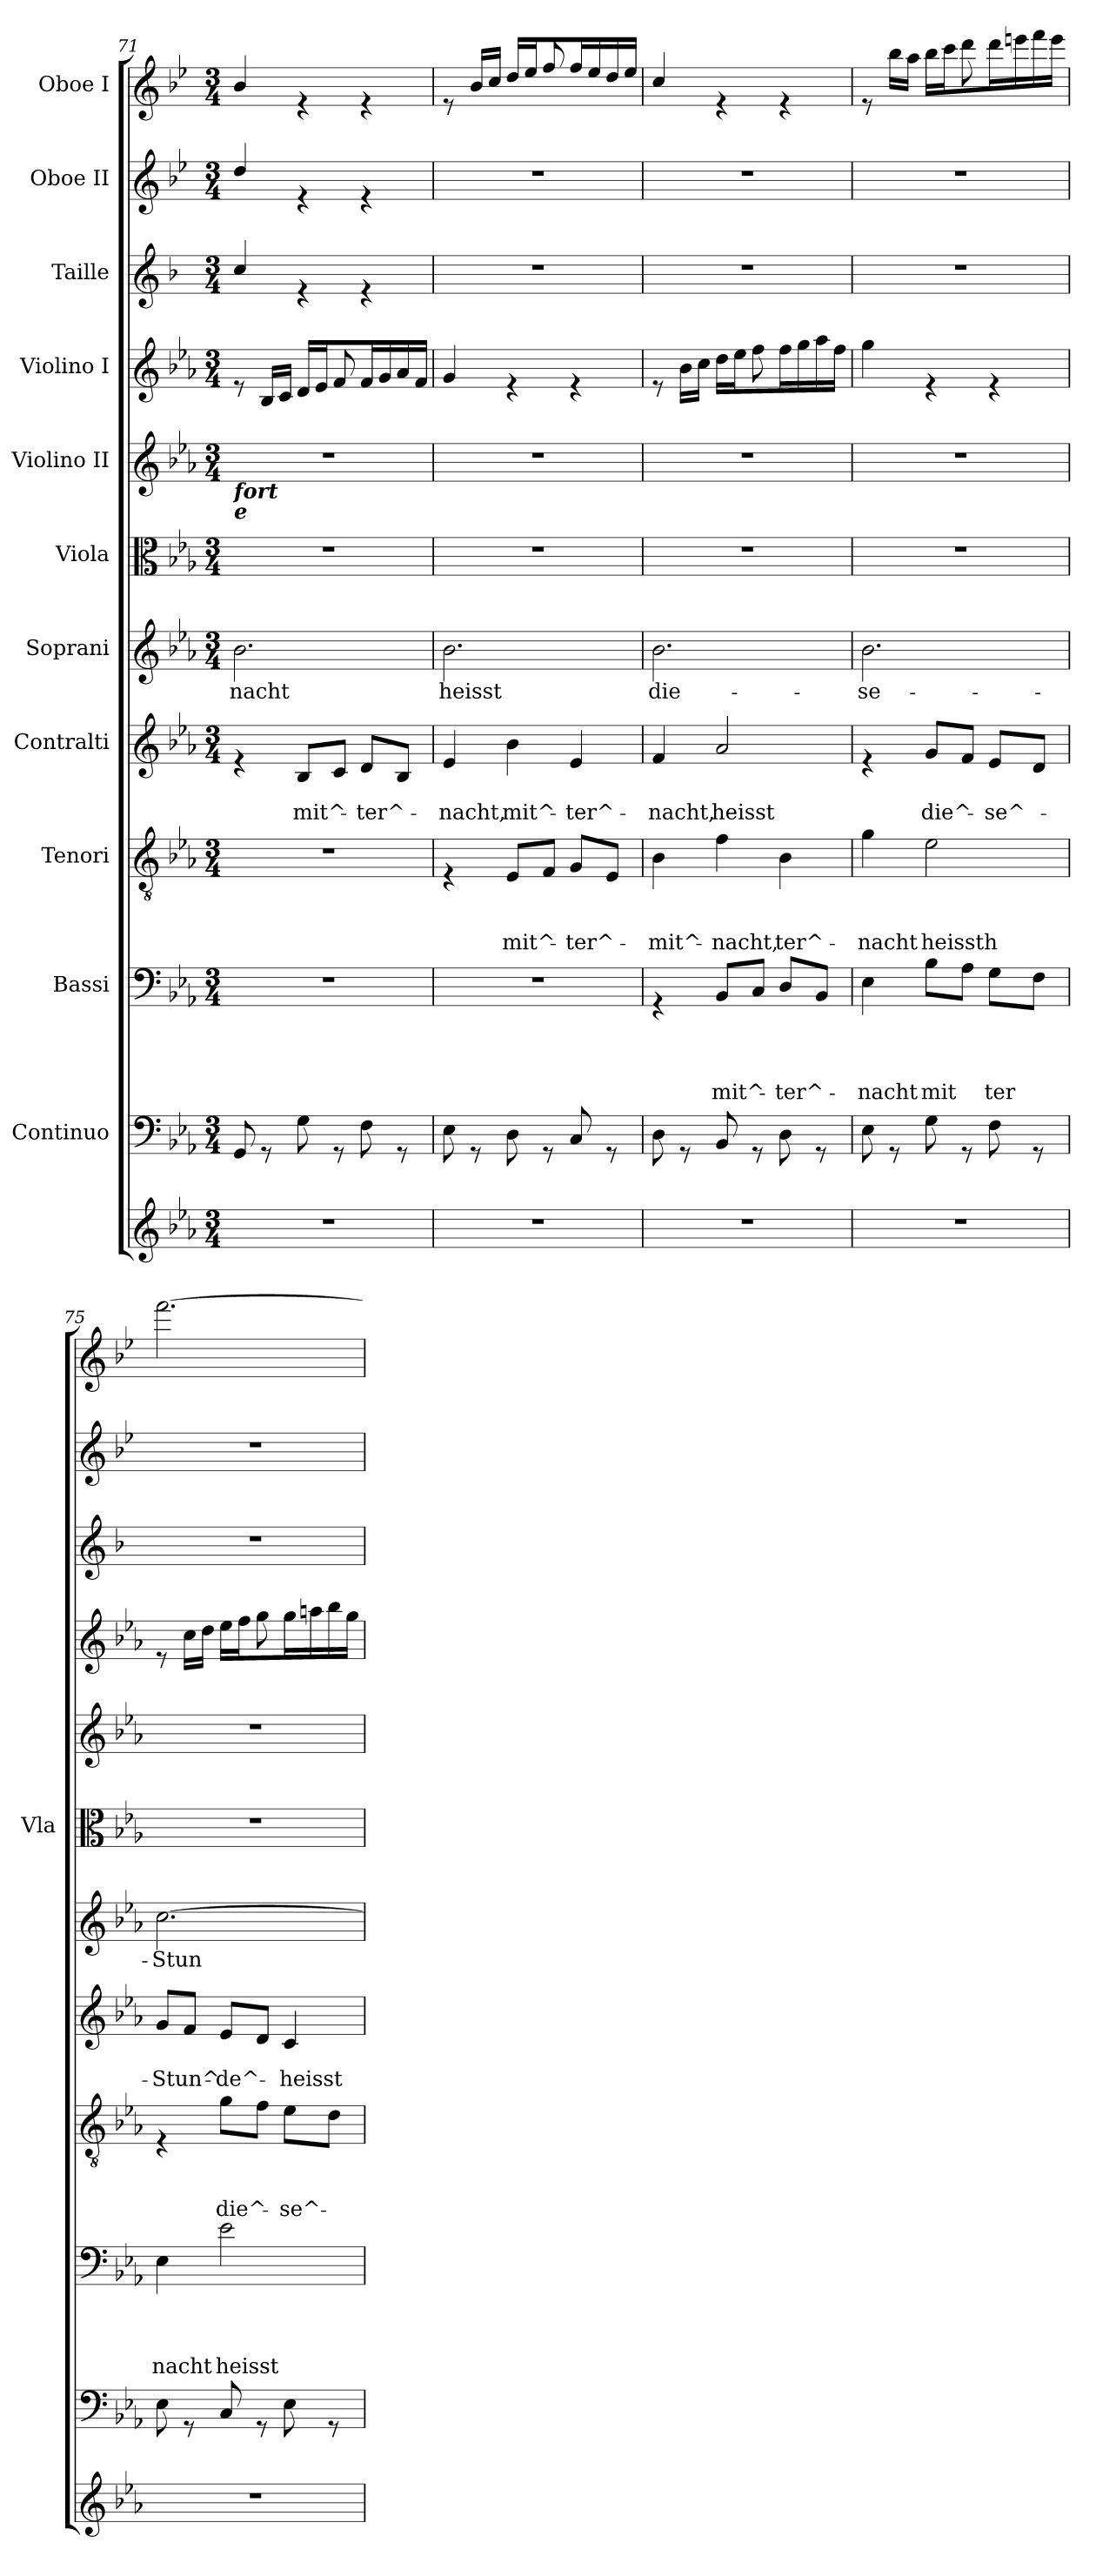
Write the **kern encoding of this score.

**kern	**kern	**kern	**text	**text	**text	**text	**kern	**text	**text	**text	**kern	**text	**text	**kern	**text	**kern	**kern	**kern	**kern	**kern	**kern
*part12	*part11	*part10	*part10	*part10	*part10	*part10	*part9	*part9	*part9	*part9	*part8	*part8	*part8	*part7	*part7	*part6	*part5	*part4	*part3	*part2	*part1
*staff12	*staff11	*staff10	*staff10	*staff10	*staff10	*staff10	*staff9	*staff9	*staff9	*staff9	*staff8	*staff8	*staff8	*staff7	*staff7	*staff6	*staff5	*staff4	*staff3	*staff2	*staff1
*	*I"Continuo	*I"Bassi	*	*	*	*	*I"Tenori	*	*	*	*I"Contralti	*	*	*I"Soprani	*	*I"Viola	*I"Violino II	*I"Violino I	*I"Taille	*I"Oboe II	*I"Oboe I
*	*	*	*	*	*	*	*	*	*	*	*	*	*	*	*	*I'Vla	*	*	*	*	*
*clefG2	*clefF4	*clefF4	*	*	*	*	*clefGv2	*	*	*	*clefG2	*	*	*clefG2	*	*clefC3	*clefG2	*clefG2	*clefG2	*clefG2	*clefG2
*	*	*	*	*	*	*	*	*	*	*	*	*	*	*	*	*	*	*	*ITrd4c7	*ITrd4c7	*ITrd4c7
*k[b-e-a-]	*k[b-e-a-]	*k[b-e-a-]	*	*	*	*	*k[b-e-a-]	*	*	*	*k[b-e-a-]	*	*	*k[b-e-a-]	*	*k[b-e-a-]	*k[b-e-a-]	*k[b-e-a-]	*k[b-e-]	*k[b-e-a-]	*k[b-e-a-]
*E-:	*E-:	*E-:	*	*	*	*	*E-:	*	*	*	*E-:	*	*	*E-:	*	*E-:	*E-:	*E-:	*B-:	*E-:	*E-:
*M3/4	*M3/4	*M3/4	*	*	*	*	*M3/4	*	*	*	*M3/4	*	*	*M3/4	*	*M3/4	*M3/4	*M3/4	*M3/4	*M3/4	*M3/4
=71	=71	=71	=71	=71	=71	=71	=71	=71	=71	=71	=71	=71	=71	=71	=71	=71	=71	=71	=71	=71	=71
!	!	!	!	!	!	!	!	!	!	!	!	!	!	!	!	!	!LO:TX:b:Bi:t=fort\ne	!	!	!	!
!	!	!	!	!	!	!	!	!	!	!	!	!	!	!	!LO:LY:b	!	!	!	!	!	!
*	*	*	*	*	*	*	*	*	*	*	*	*	*	*	*	*	*	*^	*	*	*
2.r	8GG/	2.r	.	.	.	.	2.r	.	.	.	4re	.	.	2.b-\	-nacht	2.r	2.r	8re	4.ryy	4f/	4g/	4e-/
.	8rGG	.	.	.	.	.	.	.	.	.	.	.	.	.	.	.	.	16B-/LL	.	.	.	.
.	.	.	.	.	.	.	.	.	.	.	.	.	.	.	.	.	.	16c/JJ	.	.	.	.
!	!	!	!	!	!	!	!	!	!	!	!	!	!LO:LY:b	!	!	!	!	!	!	!	!	!
.	8G\	.	.	.	.	.	.	.	.	.	8B-/L	.	mit^-	.	.	.	.	16d/LL	.	4re	4re	4re
.	.	.	.	.	.	.	.	.	.	.	.	.	.	.	.	.	.	16e-/	.	.	.	.
.	8rGG	.	.	.	.	.	.	.	.	.	8c/J	.	.	.	.	.	.	8ryy	8f/	.	.	.
!	!	!	!	!	!	!	!	!	!	!	!	!	!LO:LY:b	!	!	!	!	!	!	!	!	!
.	8F\	.	.	.	.	.	.	.	.	.	8d/L	.	-ter^-	.	.	.	.	16f/	4ryy	4re	4re	4re
.	.	.	.	.	.	.	.	.	.	.	.	.	.	.	.	.	.	16g/	.	.	.	.
.	8rGG	.	.	.	.	.	.	.	.	.	8B-/J	.	.	.	.	.	.	16a-/	.	.	.	.
.	.	.	.	.	.	.	.	.	.	.	.	.	.	.	.	.	.	16f/JJ	.	.	.	.
*	*	*	*	*	*	*	*	*	*	*	*	*	*	*	*	*	*	*v	*v	*	*	*
=72	=72	=72	=72	=72	=72	=72	=72	=72	=72	=72	=72	=72	=72	=72	=72	=72	=72	=72	=72	=72	=72
!	!	!	!	!	!	!	!	!	!	!	!	!	!	!	!	!	!	!	!	!	!LO:TX:b:Bi:t=fort\ne
!	!	!	!	!	!	!	!	!	!	!	!	!	!LO:LY:b	!	!LO:LY:b	!	!	!	!	!	!
*	*	*	*	*	*	*	*	*	*	*	*	*	*	*	*	*	*	*	*	*	*^
2.r	8E-\	2.r	.	.	.	.	4rE	.	.	.	4e-/	.	-nacht,	2.b-\	heisst	2.r	2.r	4g/	2.r	2.r	8re	4.ryy
.	8rGG	.	.	.	.	.	.	.	.	.	.	.	.	.	.	.	.	.	.	.	16e-/LL	.
.	.	.	.	.	.	.	.	.	.	.	.	.	.	.	.	.	.	.	.	.	16f/JJ	.
!	!	!	!	!	!	!	!	!	!	!LO:LY:b	!	!	!LO:LY:b	!	!	!	!	!	!	!	!	!
.	8D\	.	.	.	.	.	8E-/L	.	.	mit^-	4b-\	.	mit^-	.	.	.	.	4re	.	.	16g/LL	.
.	.	.	.	.	.	.	.	.	.	.	.	.	.	.	.	.	.	.	.	.	16a-/	.
.	8rGG	.	.	.	.	.	8F/J	.	.	.	.	.	.	.	.	.	.	.	.	.	8ryy	8b-/
!	!	!	!	!	!	!	!	!	!	!LO:LY:b	!	!	!LO:LY:b	!	!	!	!	!	!	!	!	!
.	8C/	.	.	.	.	.	8G/L	.	.	-ter^-	4e-/	.	-ter^-	.	.	.	.	4re	.	.	16b-/	4ryy
.	.	.	.	.	.	.	.	.	.	.	.	.	.	.	.	.	.	.	.	.	16a-/	.
.	8rGG	.	.	.	.	.	8E-/J	.	.	.	.	.	.	.	.	.	.	.	.	.	16g/	.
.	.	.	.	.	.	.	.	.	.	.	.	.	.	.	.	.	.	.	.	.	16a-/JJ	.
*	*	*	*	*	*	*	*	*	*	*	*	*	*	*	*	*	*	*	*	*	*v	*v
!!LO:PB:g=z
=73	=73	=73	=73	=73	=73	=73	=73	=73	=73	=73	=73	=73	=73	=73	=73	=73	=73	=73	=73	=73	=73
!	!	!	!	!	!	!	!	!	!	!LO:LY:b	!	!	!LO:LY:b	!	!LO:LY:b	!	!	!	!	!	!
*	*	*	*	*	*	*	*	*	*	*	*	*	*	*	*	*	*	*^	*	*	*
2.r	8D\	4rGG	.	.	.	.	4B-\	.	.	-mit^-	4f/	.	-nacht,	2.b-\	die-	2.r	2.r	8re	4.ryy	2.r	2.r	4f/
.	8rGG	.	.	.	.	.	.	.	.	.	.	.	.	.	.	.	.	16b-\LL	.	.	.	.
.	.	.	.	.	.	.	.	.	.	.	.	.	.	.	.	.	.	16cc\JJ	.	.	.	.
!	!	!	!	!	!	!LO:LY:b	!	!	!	!LO:LY:b	!	!	!LO:LY:b	!	!	!	!	!	!	!	!	!
.	8BB-/	8BB-/L	.	.	.	mit^-	4f\	.	.	-nacht,	2a-/	.	heisst	.	.	.	.	16dd\LL	.	.	.	4re
.	.	.	.	.	.	.	.	.	.	.	.	.	.	.	.	.	.	16ee-\	.	.	.	.
.	8rGG	8C/J	.	.	.	.	.	.	.	.	.	.	.	.	.	.	.	8ryy	8ff\	.	.	.
!	!	!	!	!	!	!LO:LY:b	!	!	!	!LO:LY:b	!	!	!	!	!	!	!	!	!	!	!	!
.	8D\	8D/L	.	.	.	-ter^-	4B-\	.	.	ter^-	.	.	.	.	.	.	.	16ff\	4ryy	.	.	4re
.	.	.	.	.	.	.	.	.	.	.	.	.	.	.	.	.	.	16gg\	.	.	.	.
.	8rGG	8BB-/J	.	.	.	.	.	.	.	.	.	.	.	.	.	.	.	16aa-\	.	.	.	.
.	.	.	.	.	.	.	.	.	.	.	.	.	.	.	.	.	.	16ff\JJ	.	.	.	.
*	*	*	*	*	*	*	*	*	*	*	*	*	*	*	*	*	*	*v	*v	*	*	*
=74	=74	=74	=74	=74	=74	=74	=74	=74	=74	=74	=74	=74	=74	=74	=74	=74	=74	=74	=74	=74	=74
!	!	!	!	!	!	!LO:LY:b	!	!	!	!LO:LY:b	!	!	!	!	!LO:LY:b	!	!	!	!	!	!
*	*	*	*	*	*	*	*	*	*	*	*	*	*	*	*	*	*	*	*	*	*^
2.r	8E-\	4E-\	.	.	.	-nacht	4g\	.	.	-nacht	4re	.	.	2.b-\	-se-	2.r	2.r	4gg\	2.r	2.r	8re	4.ryy
.	8rGG	.	.	.	.	.	.	.	.	.	.	.	.	.	.	.	.	.	.	.	16ee-\LL	.
.	.	.	.	.	.	.	.	.	.	.	.	.	.	.	.	.	.	.	.	.	16dd\JJ	.
!	!	!	!	!	!	!LO:LY:b	!	!	!	!LO:LY:b	!	!	!LO:LY:b	!	!	!	!	!	!	!	!	!
.	8G\	8B-\L	.	.	.	mit	2e-\	.	.	heissth	8g/L	.	die^-	.	.	.	.	4re	.	.	16ee-\LL	.
.	.	.	.	.	.	.	.	.	.	.	.	.	.	.	.	.	.	.	.	.	16ff\	.
.	8rGG	8A-\J	.	.	.	.	.	.	.	.	8f/J	.	.	.	.	.	.	.	.	.	8ryy	8gg\
!	!	!	!	!	!	!LO:LY:b	!	!	!	!	!	!	!LO:LY:b	!	!	!	!	!	!	!	!	!
.	8F\	8G\L	.	.	.	ter	.	.	.	.	8e-/L	.	-se^-	.	.	.	.	4re	.	.	16gg\	4ryy
.	.	.	.	.	.	.	.	.	.	.	.	.	.	.	.	.	.	.	.	.	16aan\	.
!	!	!	!	!	!	!LO:LY:b	!	!	!	!	!	!	!	!	!	!	!	!	!	!	!	!
.	8rGG	8F\J	.	.	.	.	.	.	.	.	8d/J	.	.	.	.	.	.	.	.	.	16bb-\	.
.	.	.	.	.	.	.	.	.	.	.	.	.	.	.	.	.	.	.	.	.	16aa\JJ	.
*	*	*	*	*	*	*	*	*	*	*	*	*	*	*	*	*	*	*	*	*	*v	*v
=75	=75	=75	=75	=75	=75	=75	=75	=75	=75	=75	=75	=75	=75	=75	=75	=75	=75	=75	=75	=75	=75
!	!	!	!	!	!	!LO:LY:b	!	!	!	!	!	!	!LO:LY:b	!	!LO:LY:b	!	!	!	!	!	!
*	*	*	*	*	*	*	*	*	*	*	*	*	*	*	*	*	*	*^	*	*	*
2.r	8E-\	4E-\	.	.	.	nacht	4rE	.	.	.	8g/L	.	-Stun^-	[>2.cc\	-Stun-	2.r	2.r	8re	4.ryy	2.r	2.r	[2.bb-\
.	8rGG	.	.	.	.	.	.	.	.	.	8f/J	.	.	.	.	.	.	16cc\LL	.	.	.	.
.	.	.	.	.	.	.	.	.	.	.	.	.	.	.	.	.	.	16dd\JJ	.	.	.	.
!	!	!	!	!	!	!LO:LY:b	!	!	!	!LO:LY:b	!	!	!LO:LY:b	!	!	!	!	!	!	!	!	!
.	8C/	2e-\	.	.	.	heisst	8g\L	.	.	die^-	8e-/L	.	-de^-	.	.	.	.	16ee-\LL	.	.	.	.
.	.	.	.	.	.	.	.	.	.	.	.	.	.	.	.	.	.	16ff\	.	.	.	.
.	8rGG	.	.	.	.	.	8f\J	.	.	.	8d/J	.	.	.	.	.	.	8ryy	8gg\	.	.	.
!	!	!	!	!	!	!	!	!	!	!LO:LY:b	!	!	!LO:LY:b	!	!	!	!	!	!	!	!	!
.	8E-\	.	.	.	.	.	8e-\L	.	.	-se^-	4c/	.	-heisst	.	.	.	.	16gg\	4ryy	.	.	.
.	.	.	.	.	.	.	.	.	.	.	.	.	.	.	.	.	.	16aan\	.	.	.	.
.	8rGG	.	.	.	.	.	8d\J	.	.	.	.	.	.	.	.	.	.	16bb-\	.	.	.	.
.	.	.	.	.	.	.	.	.	.	.	.	.	.	.	.	.	.	16gg\JJ	.	.	.	.
*	*	*	*	*	*	*	*	*	*	*	*	*	*	*	*	*	*	*v	*v	*	*	*
=	=	=	=	=	=	=	=	=	=	=	=	=	=	=	=	=	=	=	=	=	=
*-	*-	*-	*-	*-	*-	*-	*-	*-	*-	*-	*-	*-	*-	*-	*-	*-	*-	*-	*-	*-	*-
